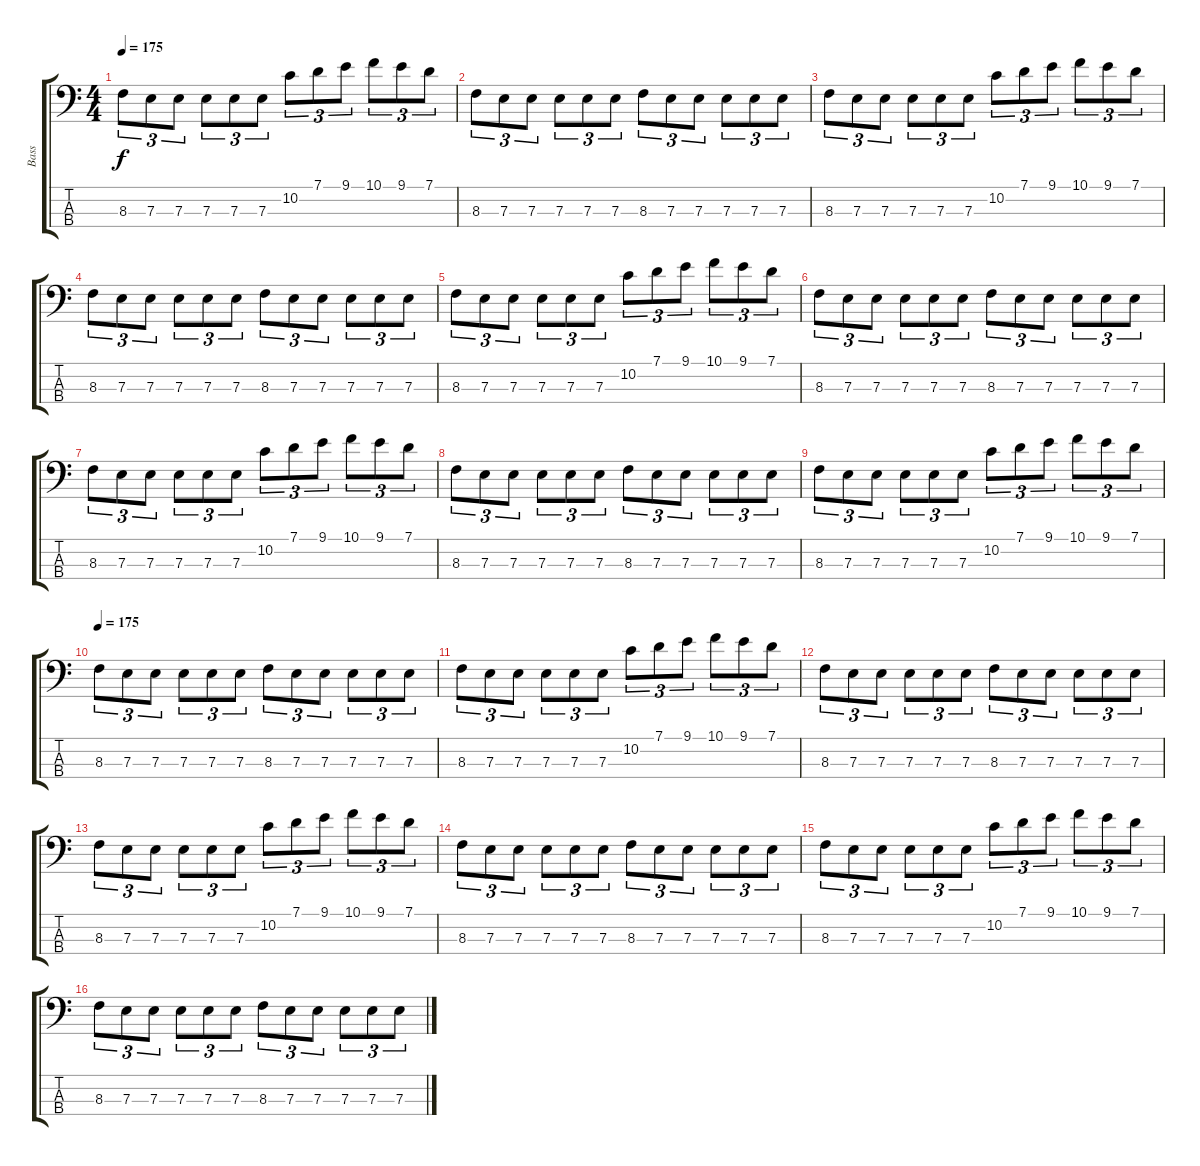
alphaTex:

\track ("Bass" "Bass") {instrument electricbassfinger}
\staff {score tabs}
\tuning (G2 D2 A1 E1) {hide}
\ts (4 4)
\tempo 175
\clef f4
\ks c
8.3.8{tu (3 2) dy f} 7.3.8{tu (3 2)} 7.3.8{tu (3 2)} 7.3.8{tu (3 2)} 7.3.8{tu (3 2)} 7.3.8{tu (3 2)} 10.2.8{tu (3 2)} 7.1.8{tu (3 2)} 9.1.8{tu (3 2)} 10.1.8{tu (3 2)} 9.1.8{tu (3 2)} 7.1.8{tu (3 2)} |
8.3.8{tu (3 2)} 7.3.8{tu (3 2)} 7.3.8{tu (3 2)} 7.3.8{tu (3 2)} 7.3.8{tu (3 2)} 7.3.8{tu (3 2)} 8.3.8{tu (3 2)} 7.3.8{tu (3 2)} 7.3.8{tu (3 2)} 7.3.8{tu (3 2)} 7.3.8{tu (3 2)} 7.3.8{tu (3 2)} |
8.3.8{tu (3 2)} 7.3.8{tu (3 2)} 7.3.8{tu (3 2)} 7.3.8{tu (3 2)} 7.3.8{tu (3 2)} 7.3.8{tu (3 2)} 10.2.8{tu (3 2)} 7.1.8{tu (3 2)} 9.1.8{tu (3 2)} 10.1.8{tu (3 2)} 9.1.8{tu (3 2)} 7.1.8{tu (3 2)} |
8.3.8{tu (3 2)} 7.3.8{tu (3 2)} 7.3.8{tu (3 2)} 7.3.8{tu (3 2)} 7.3.8{tu (3 2)} 7.3.8{tu (3 2)} 8.3.8{tu (3 2)} 7.3.8{tu (3 2)} 7.3.8{tu (3 2)} 7.3.8{tu (3 2)} 7.3.8{tu (3 2)} 7.3.8{tu (3 2)} |
8.3.8{tu (3 2)} 7.3.8{tu (3 2)} 7.3.8{tu (3 2)} 7.3.8{tu (3 2)} 7.3.8{tu (3 2)} 7.3.8{tu (3 2)} 10.2.8{tu (3 2)} 7.1.8{tu (3 2)} 9.1.8{tu (3 2)} 10.1.8{tu (3 2)} 9.1.8{tu (3 2)} 7.1.8{tu (3 2)} |
8.3.8{tu (3 2)} 7.3.8{tu (3 2)} 7.3.8{tu (3 2)} 7.3.8{tu (3 2)} 7.3.8{tu (3 2)} 7.3.8{tu (3 2)} 8.3.8{tu (3 2)} 7.3.8{tu (3 2)} 7.3.8{tu (3 2)} 7.3.8{tu (3 2)} 7.3.8{tu (3 2)} 7.3.8{tu (3 2)} |
8.3.8{tu (3 2)} 7.3.8{tu (3 2)} 7.3.8{tu (3 2)} 7.3.8{tu (3 2)} 7.3.8{tu (3 2)} 7.3.8{tu (3 2)} 10.2.8{tu (3 2)} 7.1.8{tu (3 2)} 9.1.8{tu (3 2)} 10.1.8{tu (3 2)} 9.1.8{tu (3 2)} 7.1.8{tu (3 2)} |
8.3.8{tu (3 2)} 7.3.8{tu (3 2)} 7.3.8{tu (3 2)} 7.3.8{tu (3 2)} 7.3.8{tu (3 2)} 7.3.8{tu (3 2)} 8.3.8{tu (3 2)} 7.3.8{tu (3 2)} 7.3.8{tu (3 2)} 7.3.8{tu (3 2)} 7.3.8{tu (3 2)} 7.3.8{tu (3 2)} |
8.3.8{tu (3 2)} 7.3.8{tu (3 2)} 7.3.8{tu (3 2)} 7.3.8{tu (3 2)} 7.3.8{tu (3 2)} 7.3.8{tu (3 2)} 10.2.8{tu (3 2)} 7.1.8{tu (3 2)} 9.1.8{tu (3 2)} 10.1.8{tu (3 2)} 9.1.8{tu (3 2)} 7.1.8{tu (3 2)} |
\tempo 175
8.3.8{tu (3 2)} 7.3.8{tu (3 2)} 7.3.8{tu (3 2)} 7.3.8{tu (3 2)} 7.3.8{tu (3 2)} 7.3.8{tu (3 2)} 8.3.8{tu (3 2)} 7.3.8{tu (3 2)} 7.3.8{tu (3 2)} 7.3.8{tu (3 2)} 7.3.8{tu (3 2)} 7.3.8{tu (3 2)} |
8.3.8{tu (3 2)} 7.3.8{tu (3 2)} 7.3.8{tu (3 2)} 7.3.8{tu (3 2)} 7.3.8{tu (3 2)} 7.3.8{tu (3 2)} 10.2.8{tu (3 2)} 7.1.8{tu (3 2)} 9.1.8{tu (3 2)} 10.1.8{tu (3 2)} 9.1.8{tu (3 2)} 7.1.8{tu (3 2)} |
8.3.8{tu (3 2)} 7.3.8{tu (3 2)} 7.3.8{tu (3 2)} 7.3.8{tu (3 2)} 7.3.8{tu (3 2)} 7.3.8{tu (3 2)} 8.3.8{tu (3 2)} 7.3.8{tu (3 2)} 7.3.8{tu (3 2)} 7.3.8{tu (3 2)} 7.3.8{tu (3 2)} 7.3.8{tu (3 2)} |
8.3.8{tu (3 2)} 7.3.8{tu (3 2)} 7.3.8{tu (3 2)} 7.3.8{tu (3 2)} 7.3.8{tu (3 2)} 7.3.8{tu (3 2)} 10.2.8{tu (3 2)} 7.1.8{tu (3 2)} 9.1.8{tu (3 2)} 10.1.8{tu (3 2)} 9.1.8{tu (3 2)} 7.1.8{tu (3 2)} |
8.3.8{tu (3 2)} 7.3.8{tu (3 2)} 7.3.8{tu (3 2)} 7.3.8{tu (3 2)} 7.3.8{tu (3 2)} 7.3.8{tu (3 2)} 8.3.8{tu (3 2)} 7.3.8{tu (3 2)} 7.3.8{tu (3 2)} 7.3.8{tu (3 2)} 7.3.8{tu (3 2)} 7.3.8{tu (3 2)} |
8.3.8{tu (3 2)} 7.3.8{tu (3 2)} 7.3.8{tu (3 2)} 7.3.8{tu (3 2)} 7.3.8{tu (3 2)} 7.3.8{tu (3 2)} 10.2.8{tu (3 2)} 7.1.8{tu (3 2)} 9.1.8{tu (3 2)} 10.1.8{tu (3 2)} 9.1.8{tu (3 2)} 7.1.8{tu (3 2)} |
8.3.8{tu (3 2)} 7.3.8{tu (3 2)} 7.3.8{tu (3 2)} 7.3.8{tu (3 2)} 7.3.8{tu (3 2)} 7.3.8{tu (3 2)} 8.3.8{tu (3 2)} 7.3.8{tu (3 2)} 7.3.8{tu (3 2)} 7.3.8{tu (3 2)} 7.3.8{tu (3 2)} 7.3.8{tu (3 2)}
